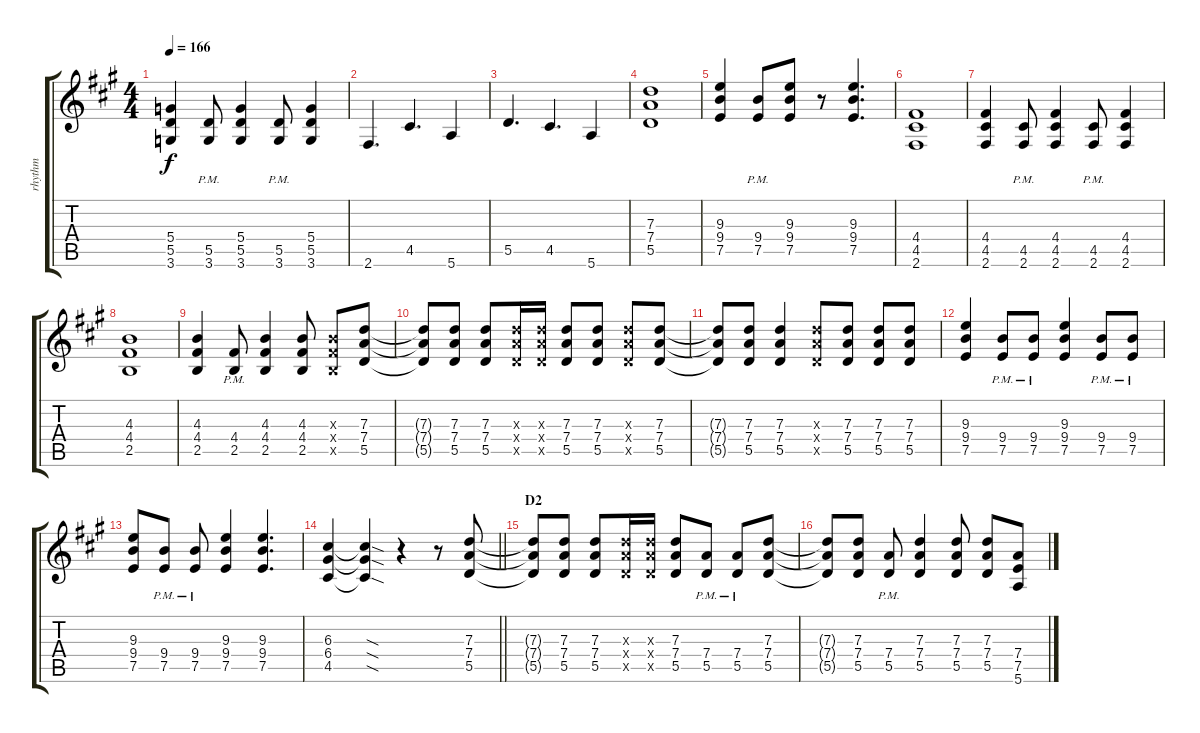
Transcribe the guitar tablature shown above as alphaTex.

\track ("rhythm" "rhythm") {instrument distortionguitar}
\staff {score tabs}
\tuning (E4 B3 G3 D3 A2 E2) {hide}
\ts (4 4)
\tempo 166
\clef g2
\ks a
(5.4 5.5 3.6).4{dy f} (5.5{pm} 3.6{pm}).8 (5.4 5.5 3.6).4 (5.5{pm} 3.6{pm}).8 (5.4 5.5 3.6).4 |
2.6.4{d} 4.5.4{d} 5.6.4 |
5.5.4{d} 4.5.4{d} 5.6.4 |
(7.3 7.4 5.5).1 |
(9.3 9.4 7.5).4 (9.4{pm} 7.5{pm}).8 (9.3 9.4 7.5).8 r.8 (9.3 9.4 7.5).4{d} |
(4.4 4.5 2.6).1 |
(4.4 4.5 2.6).4 (4.5{pm} 2.6{pm}).8 (4.4 4.5 2.6).4 (4.5{pm} 2.6{pm}).8 (4.4 4.5 2.6).4 |
(4.3 4.4 2.5).1 |
(4.3 4.4 2.5).4 (4.4{pm} 2.5{pm}).8 (4.3 4.4 2.5).4 (4.3 4.4 2.5).8 (4.3{x} 4.4{x} 2.5{x}).8 (7.3 7.4 5.5).8 |
(7.3{t} 7.4{t} 5.5{t}).8 (7.3 7.4 5.5).8 (7.3 7.4 5.5).8 (7.3{x} 7.4{x} 5.5{x}).16 (7.3{x} 7.4{x} 5.5{x}).16 (7.3 7.4 5.5).8 (7.3 7.4 5.5).8 (7.3{x} 7.4{x} 5.5{x}).8 (7.3 7.4 5.5).8 |
(7.3{t} 7.4{t} 5.5{t}).8 (7.3 7.4 5.5).8 (7.3 7.4 5.5).4 (7.3{x} 7.4{x} 5.5{x}).8 (7.3 7.4 5.5).8 (7.3 7.4 5.5).8 (7.3 7.4 5.5).8 |
(9.3 9.4 7.5).4 (9.4{pm} 7.5{pm}).8 (9.4{pm} 7.5{pm}).8 (9.3 9.4 7.5).4 (9.4{pm} 7.5{pm}).8 (9.4{pm} 7.5{pm}).8 |
(9.3 9.4 7.5).8 (9.4{pm} 7.5{pm}).8 (9.4{pm} 7.5{pm}).8 (9.3 9.4 7.5).4 (9.3 9.4 7.5).4{d} |
\barLineRight lightlight
(6.3 6.4 4.5).4 (6.3{sod t} 6.4{sod t} 4.5{sod t}).4 r.4 r.8 (7.3 7.4 5.5).8 |
\section ("" "D2")
(7.3{t} 7.4{t} 5.5{t}).8 (7.3 7.4 5.5).8 (7.3 7.4 5.5).8 (7.3{x} 7.4{x} 5.5{x}).16 (7.3{x} 7.4{x} 5.5{x}).16 (7.3 7.4 5.5).8 (7.4{pm} 5.5{pm}).8 (7.4{pm} 5.5{pm}).8 (7.3 7.4 5.5).8 |
(7.3{t} 7.4{t} 5.5{t}).8 (7.3 7.4 5.5).8 (7.4{pm} 5.5{pm}).8 (7.3 7.4 5.5).4 (7.3 7.4 5.5).8 (7.3 7.4 5.5).8 (7.4 7.5 5.6).8
